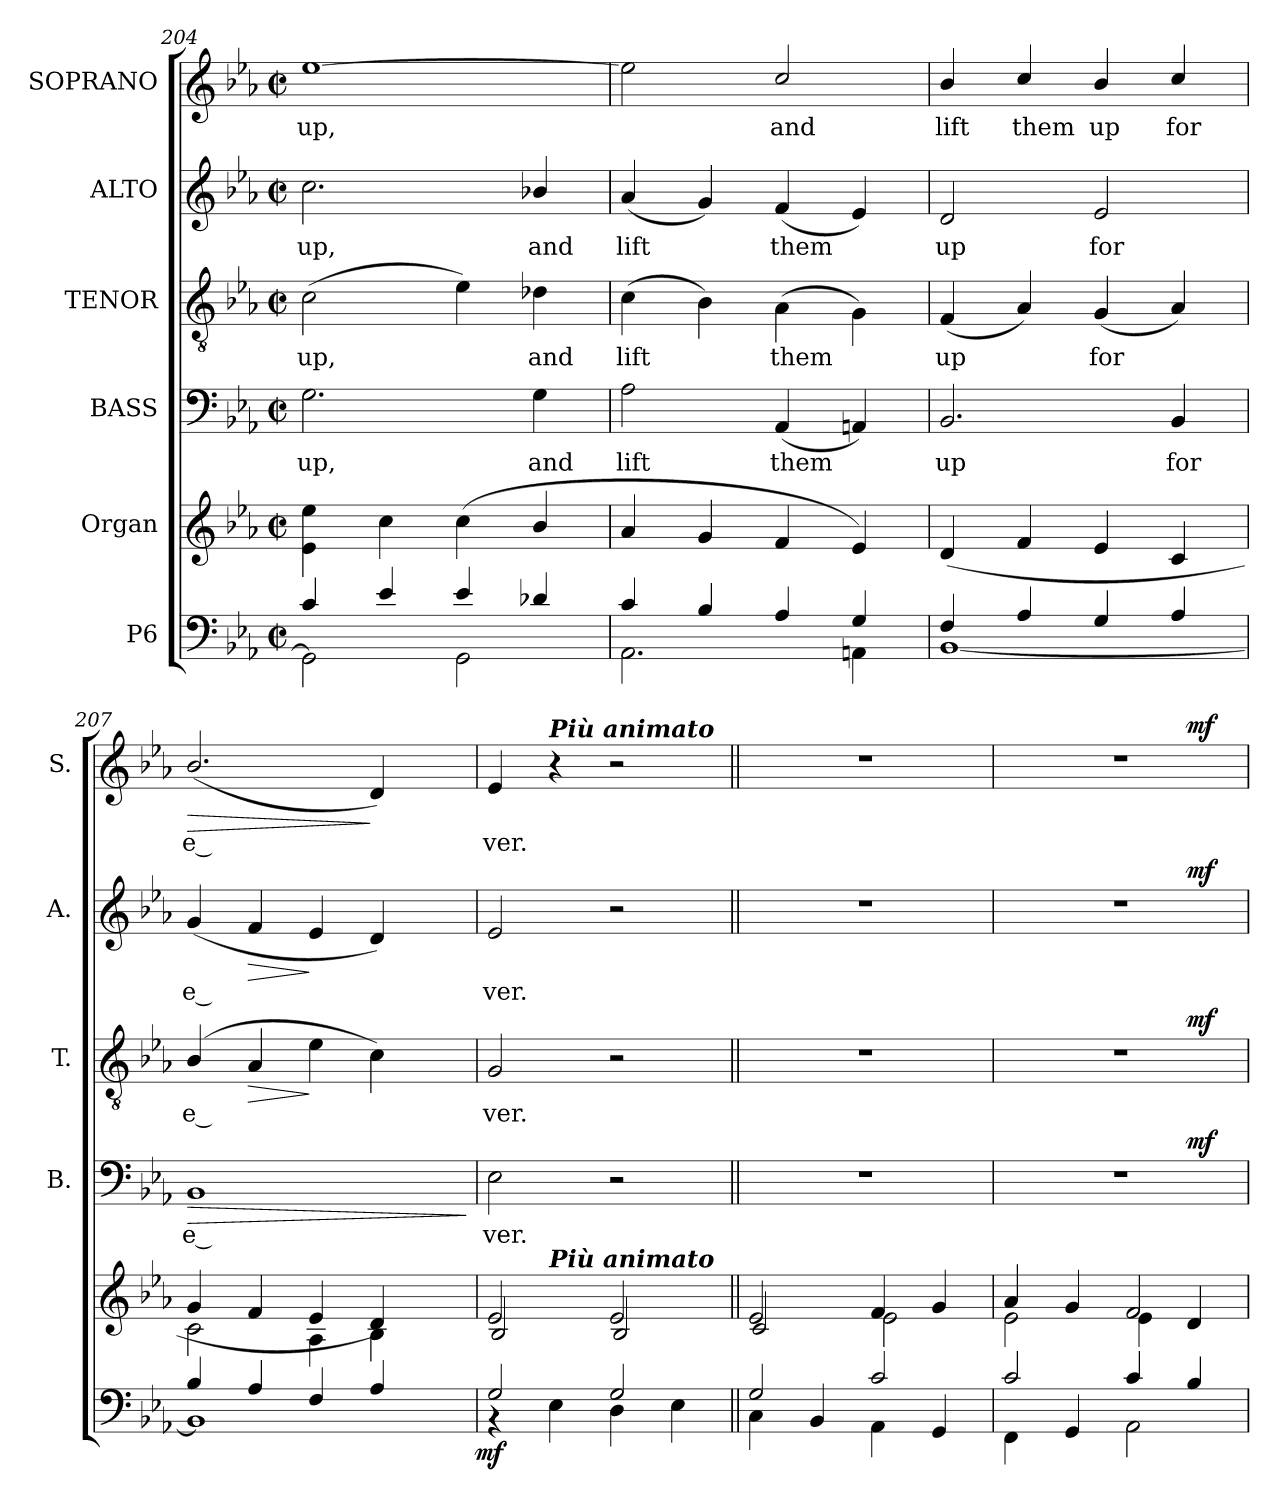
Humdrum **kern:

**kern	**dynam	**kern	**kern	**text	**dynam	**kern	**text	**dynam	**kern	**text	**dynam	**kern	**text	**dynam
*part6	*part6	*part5	*part4	*part4	*part4	*part3	*part3	*part3	*part2	*part2	*part2	*part1	*part1	*part1
*staff6	*staff6	*staff5	*staff4	*staff4	*staff4	*staff3	*staff3	*staff3	*staff2	*staff2	*staff2	*staff1	*staff1	*staff1
*I"P6	*	*I"Organ	*I"BASS	*	*	*I"TENOR	*	*	*I"ALTO	*	*	*I"SOPRANO	*	*
*	*	*	*I'B.	*	*	*I'T.	*	*	*I'A.	*	*	*I'S.	*	*
!!LO:LB:g=z
*clefF4	*	*clefG2	*clefF4	*	*	*clefGv2	*	*	*clefG2	*	*	*clefG2	*	*
*	*	*	*	*	*	*ITrd7c12	*	*	*	*	*	*	*	*
*k[b-e-a-]	*	*k[b-e-a-]	*k[b-e-a-]	*	*	*k[b-e-a-]	*	*	*k[b-e-a-]	*	*	*k[b-e-a-]	*	*
*E-:	*	*E-:	*E-:	*	*	*E-:	*	*	*E-:	*	*	*E-:	*	*
*M2/2	*	*M2/2	*M2/2	*	*	*M2/2	*	*	*M2/2	*	*	*M2/2	*	*
*met(c|)	*	*met(c|)	*met(c|)	*	*	*met(c|)	*	*	*met(c|)	*	*	*met(c|)	*	*
=204	=204	=204	=204	=204	=204	=204	=204	=204	=204	=204	=204	=204	=204	=204
*^	*	*	*	*	*	*	*	*	*	*	*	*	*	*
!	!	!	!	!	!LO:LY:b:color=#000000	!	!	!	!	!	!	!	!	!	!
!	!	!	!	!	!	!	!	!LO:LY:b:color=#000000	!	!	!	!	!	!	!
!	!	!	!	!	!	!	!	!	!	!	!LO:LY:b:color=#000000	!	!	!	!
!	!	!	!	!	!	!	!	!	!	!	!	!	!	!LO:LY:b:color=#000000	!
4ci/	2GGi\]	.	4e-i\ 4ee-i	2.Gi\	up,	.	(2Ci\	up,	.	2.cci\	up,	.	[1ee-i	up,	.
4e-i/	.	.	4cci\	.	.	.	.	.	.	.	.	.	.	.	.
4e-i/	2GGi\	.	(4cci\	.	.	.	4E-i\)	.	.	.	.	.	.	.	.
!	!	!	!	!	!LO:LY:b:color=#000000	!	!	!	!	!	!	!	!	!	!
!	!	!	!	!	!	!	!	!LO:LY:b:color=#000000	!	!	!	!	!	!	!
!	!	!	!	!	!	!	!	!	!	!	!LO:LY:b:color=#000000	!	!	!	!
4d-Xi/	.	.	4b-i/	4Gi\	and	.	4D-Xi\	and	.	4b-Xi/	and	.	.	.	.
=205	=205	=205	=205	=205	=205	=205	=205	=205	=205	=205	=205	=205	=205	=205	=205
!	!	!	!	!	!LO:LY:b:color=#000000	!	!	!	!	!	!	!	!	!	!
!	!	!	!	!	!	!	!	!LO:LY:b:color=#000000	!	!	!	!	!	!	!
!	!	!	!	!	!	!	!	!	!	!	!LO:LY:b:color=#000000	!	!	!	!
4ci/	2.AA-i\	.	4a-i/	2A-i\	lift	.	(4Ci\	lift	.	(4a-i/	lift	.	2ee-i\]	.	.
4B-i/	.	.	4gi/	.	.	.	4BB-i\)	.	.	4gi/)	.	.	.	.	.
!	!	!	!	!	!LO:LY:b:color=#000000	!	!	!	!	!	!	!	!	!	!
!	!	!	!	!	!	!	!	!LO:LY:b:color=#000000	!	!	!	!	!	!	!
!	!	!	!	!	!	!	!	!	!	!	!LO:LY:b:color=#000000	!	!	!	!
!	!	!	!	!	!	!	!	!	!	!	!	!	!	!LO:LY:b:color=#000000	!
4A-i/	.	.	4fi/	(4AA-i/	them	.	(4AA-i\	them	.	(4fi/	them	.	2cci/	and	.
4Gi/	4AAni\	.	4e-i/)	4AAni/)	.	.	4GGi\)	.	.	4e-i/)	.	.	.	.	.
=206	=206	=206	=206	=206	=206	=206	=206	=206	=206	=206	=206	=206	=206	=206	=206
!	!	!	!	!	!LO:LY:b:color=#000000	!	!	!	!	!	!	!	!	!	!
!	!	!	!	!	!	!	!	!LO:LY:b:color=#000000	!	!	!	!	!	!	!
!	!	!	!	!	!	!	!	!	!	!	!LO:LY:b:color=#000000	!	!	!	!
!	!	!	!	!	!	!	!	!	!	!	!	!	!	!LO:LY:b:color=#000000	!
4Fi/	[1BB-i	.	(4di/	2.BB-i/	up	.	(4FFi/	up	.	2di/	up	.	4b-i/	lift	.
!	!	!	!	!	!	!	!	!	!	!	!	!	!	!LO:LY:b:color=#000000	!
4A-i/	.	.	4fi/	.	.	.	4AA-i/)	.	.	.	.	.	4cci/	them	.
!	!	!	!	!	!	!	!	!LO:LY:b:color=#000000	!	!	!	!	!	!	!
!	!	!	!	!	!	!	!	!	!	!	!LO:LY:b:color=#000000	!	!	!	!
!	!	!	!	!	!	!	!	!	!	!	!	!	!	!LO:LY:b:color=#000000	!
4Gi/	.	.	4e-i/	.	.	.	(4GGi/	for	.	2e-i/	for	.	4b-i/	up	.
!	!	!	!	!	!LO:LY:b:color=#000000	!	!	!	!	!	!	!	!	!	!
!	!	!	!	!	!	!	!	!	!	!	!	!	!	!LO:LY:b:color=#000000	!
4A-i/	.	.	4ci/	4BB-i/	for	.	4AA-i/)	.	.	.	.	.	4cci/	for	.
=207	=207	=207	=207	=207	=207	=207	=207	=207	=207	=207	=207	=207	=207	=207	=207
*	*	*	*^	*	*	*	*	*	*	*	*	*	*	*	*
!	!	!	!	!	!	!LO:LY:b:color=#000000	!LO:HP:b	!	!	!	!	!	!	!	!	!
!	!	!	!	!	!	!	!	!	!LO:LY:b:color=#000000	!	!	!	!	!	!	!
!	!	!	!	!	!	!	!	!	!	!	!	!LO:LY:b:color=#000000	!	!	!	!
!	!	!	!	!	!	!	!	!	!	!	!	!	!	!	!LO:LY:b:color=#000000	!LO:HP:b
*	*^	*	*	*	*	*	*	*	*	*	*	*	*	*	*	*
4B-i/	1BB-i]	2ryy	.	4gi/	2ci\	1BB-i	e --	>	(4BB-i/	e --	.	(4gi/	e --	.	(2.b-i/	e --	>
!	!	!	!	!	!	!	!	!	!	!	!LO:HP:b	!	!	!LO:HP:b	!	!	!
4A-i/	.	.	.	4fi/	.	.	.	.	4AA-i/	.	>	4fi/	.	>	.	.	.
4Fi/	.	4ryy	.	4e-i/	4A-i\	.	.	.	4E-i\	.	]	4e-i/	.	]	.	.	.
4A-i/	.	8ryy	.	4di/)	4B-i\	.	.	.	4Ci\)	.	.	4di/)	.	.	4di/)	.	]
.	.	16ryy	.	.	.	.	.	.	.	.	.	.	.	.	.	.	.
.	.	32ryy	.	.	.	.	.	.	.	.	.	.	.	.	.	.	.
.	.	64ryy	.	.	.	.	.	.	.	.	.	.	.	.	.	.	.
.	.	128...ryy	.	.	.	.	.	.	.	.	.	.	.	.	.	.	.
.	.	1024ryy	mf	.	.	.	.	.	.	.	.	.	.	.	.	.	.
*	*	*	*	*v	*v	*	*	*	*	*	*	*	*	*	*	*	*
.	.	.	.	.	.	.	]	.	.	.	.	.	.	.	.	.
*	*v	*v	*	*	*	*	*	*	*	*	*	*	*	*	*	*
=208	=208	=208	=208	=208	=208	=208	=208	=208	=208	=208	=208	=208	=208	=208	=208
*	*	*	*^	*	*	*	*	*	*	*	*	*	*	*	*
*	*^	*	*	*	*	*	*	*	*	*	*	*	*	*	*	*
!	!	!	!	!	!	!	!LO:LY:b:color=#000000	!	!	!	!	!	!	!	!	!	!
*	*v	*v	*	*	*	*	*	*	*	*	*	*	*	*	*	*	*
*	*^	*	*	*	*	*	*	*	*	*	*	*	*	*	*	*
!	!	!	!	!	!	!	!	!	!	!LO:LY:b:color=#000000	!	!	!	!	!	!	!
*	*v	*v	*	*	*	*	*	*	*	*	*	*	*	*	*	*	*
*	*^	*	*	*	*	*	*	*	*	*	*	*	*	*	*	*
!	!	!	!	!	!	!	!	!	!	!	!	!	!LO:LY:b:color=#000000	!	!	!	!
*	*v	*v	*	*	*	*	*	*	*	*	*	*	*	*	*	*	*
*	*^	*	*	*	*	*	*	*	*	*	*	*	*	*	*	*
!	!	!	!	!	!	!	!	!	!	!	!	!	!	!	!	!LO:LY:b:color=#000000	!
*	*v	*v	*	*	*^	*	*	*	*	*	*	*	*	*	*	*	*
2Gi/	4r	.	2e-i/	2B-i/	4ryy	2E-i\	-ver.	.	2GGi/	-ver.	.	2e-i/	-ver.	.	4e-i/	-ver.	.
!	!	!	!	!	!	!	!	!	!	!	!	!	!	!	!LO:TX:a:Bi:t=Più  animato	!	!
!	!	!	!	!	!LO:TX:a:Bi:t=Più  animato	!	!	!	!	!	!	!	!	!	!	!	!
.	4E-i\	.	.	.	2.ryy	.	.	.	.	.	.	.	.	.	4r	.	.
*	*	*	*	*	*	*	*	*	*	*	*	*	*	*	*MM160	*	*
2Gi/	4Di\	.	2e-i/	2B-i/	.	2r	.	.	2r	.	.	2r	.	.	2r	.	.
.	4E-i\	.	.	.	.	.	.	.	.	.	.	.	.	.	.	.	.
*	*	*	*	*v	*v	*	*	*	*	*	*	*	*	*	*	*	*
=209||	=209||	=209||	=209||	=209||	=209||	=209||	=209||	=209||	=209||	=209||	=209||	=209||	=209||	=209||	=209||	=209||
2Gi/	4Ci\	.	2e-i/	2ci/	1r	.	.	1r	.	.	1r	.	.	1r	.	.
.	4BB-i/	.	.	.	.	.	.	.	.	.	.	.	.	.	.	.
2ci/	4AA-i\	.	4fi/	2e-i\	.	.	.	.	.	.	.	.	.	.	.	.
.	4GGi/	.	4gi/	.	.	.	.	.	.	.	.	.	.	.	.	.
=210	=210	=210	=210	=210	=210	=210	=210	=210	=210	=210	=210	=210	=210	=210	=210	=210
*	*	*	*	*	*^	*	*	*^	*	*	*^	*	*	*^	*	*
2ci/	4FFi\	.	4a-i/	2e-i\	1r	2.ryy	.	.	1r	2.ryy	.	.	1r	2.ryy	.	.	1r	2.ryy	.	.
.	4GGi/	.	4gi/	.	.	.	.	.	.	.	.	.	.	.	.	.	.	.	.	.
4ci/	2AA-i\	.	2fi/	4e-i\	.	.	.	.	.	.	.	.	.	.	.	.	.	.	.	.
4B-i/	.	.	.	4di/	.	4ryy	.	mf	.	4ryy	.	mf	.	4ryy	.	mf	.	4ryy	.	mf
*v	*v	*	*	*	*v	*v	*	*	*v	*v	*	*	*v	*v	*	*	*v	*v	*	*
*	*	*v	*v	*	*	*	*	*	*	*	*	*	*	*	*
=	=	=	=	=	=	=	=	=	=	=	=	=	=	=
*-	*-	*-	*-	*-	*-	*-	*-	*-	*-	*-	*-	*-	*-	*-
